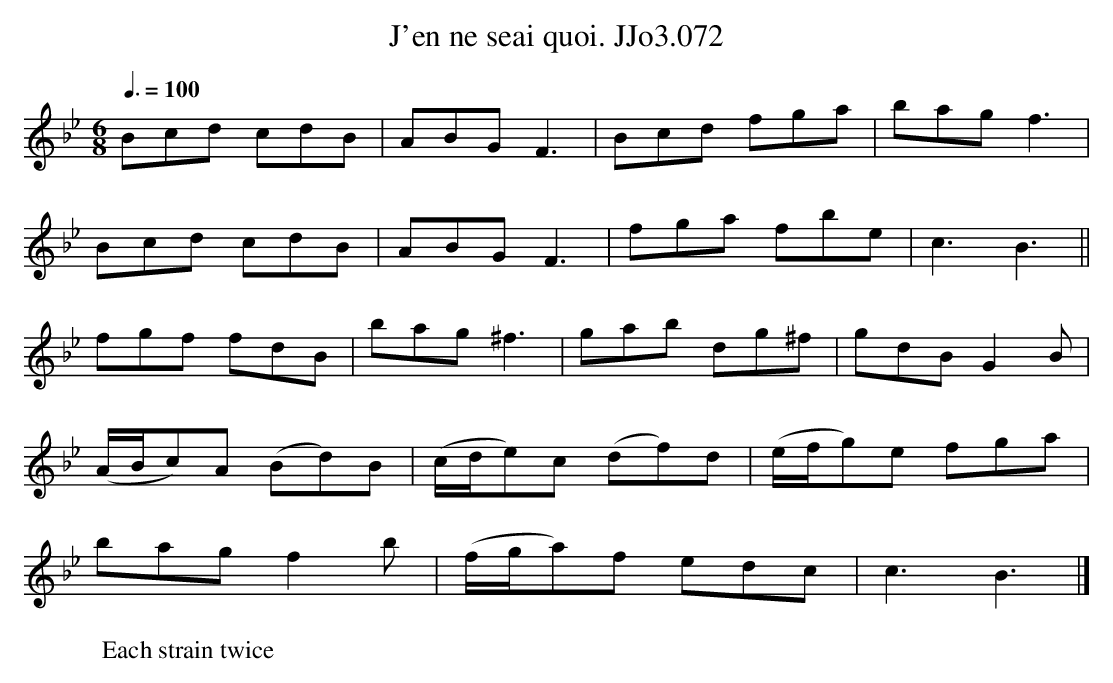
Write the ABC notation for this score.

X:1
T:J'en ne seai quoi. JJo3.072
M:6/8
L:1/8
Q:3/8=100
W:Each strain twice
K:Bb
Bcd cdB|ABGF3|Bcd fga|bagf3|
Bcd cdB|ABGF3|fga fbe|c3B3||
fgf fdB|bag ^f3|gab dg^f|gdBG2B|
(A/B/c)A (Bd)B|(c/d/e)c (df)d|(e/f/g)e fga|
bagf2b|(f/g/a)f edc|c3B3|]
